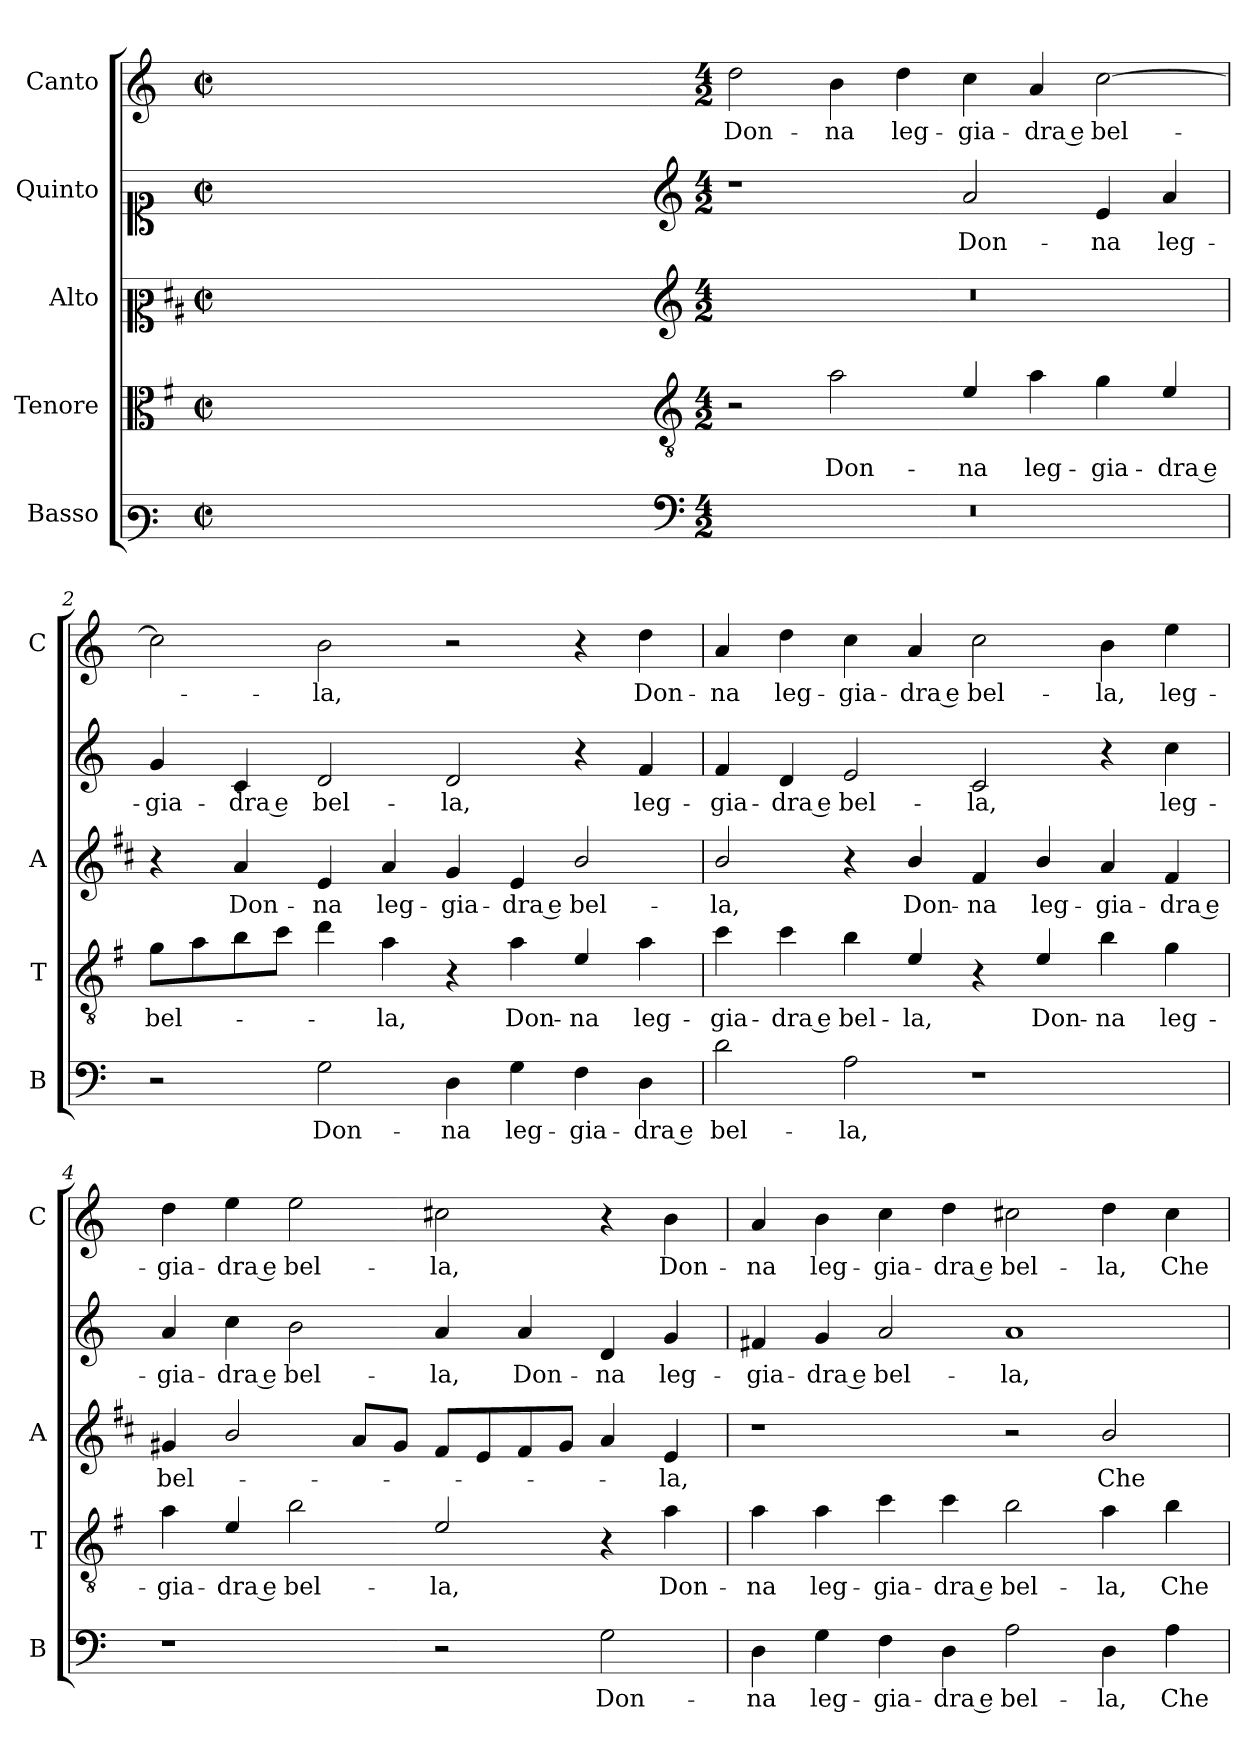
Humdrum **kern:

**kern	**text	**kern	**text	**kern	**text	**kern	**text	**kern	**text
*part5	*part5	*part4	*part4	*part3	*part3	*part2	*part2	*part1	*part1
*staff5	*staff5	*staff4	*staff4	*staff3	*staff3	*staff2	*staff2	*staff1	*staff1
*I"Basso	*	*I"Tenore	*	*I"Alto	*	*I"Quinto	*	*I"Canto	*
*I'B	*	*I'T	*	*I'A	*	*	*	*I'C	*
*clefF3	*	*clefC3	*	*clefC2	*	*clefC1	*	*clefG2	*
*	*	*ITrd4c7	*	*ITrd1c2	*	*	*	*	*
*k[]	*	*k[]	*	*k[]	*	*k[]	*	*k[]	*
*C:	*	*C:	*	*C:	*	*C:	*	*C:	*
*M2/2	*	*M2/2	*	*M2/2	*	*M2/2	*	*M2/2	*
*met(c|)	*	*met(c|)	*	*met(c|)	*	*met(c|)	*	*met(c|)	*
=	=	=	=	=	=	=	=	=	=
1ryy	.	1ryy	.	1ryy	.	1ryy	.	1ryy	.
=1X-	=1X-	=1X-	=1X-	=1X-	=1X-	=1X-	=1X-	=1X-	=1X-
4ryy	.	4ryy	.	4ryy	.	4ryy	.	4ryy	.
4ryy	.	4ryy	.	4ryy	.	4ryy	.	4ryy	.
4ryy	.	4ryy	.	4ryy	.	4ryy	.	4ryy	.
4ryy	.	4ryy	.	4ryy	.	4ryy	.	4ryy	.
=1-	=1-	=1-	=1-	=1-	=1-	=1-	=1-	=1-	=1-
*clefF4	*	*clefGv2	*	*clefG2	*	*clefG2	*	*	*
*M4/2	*	*M4/2	*	*M4/2	*	*M4/2	*	*M4/2	*
!	!	!	!	!	!	!	!	!	!LO:LY:b
0r	.	2r	.	0r	.	1r	.	2dd\	Don-
!	!	!	!LO:LY:b	!	!	!	!	!	!LO:LY:b
.	.	2d\	Don-	.	.	.	.	4b\	-na
!	!	!	!	!	!	!	!	!	!LO:LY:b
.	.	.	.	.	.	.	.	4dd\	leg-
!	!	!	!LO:LY:b	!	!	!	!LO:LY:b	!	!LO:LY:b
.	.	4A/	-na	.	.	2a/	Don-	4cc\	-gia-
!	!	!	!LO:LY:b	!	!	!	!	!	!LO:LY:b
.	.	4d\	leg-	.	.	.	.	4a/	-dra e
!	!	!	!LO:LY:b	!	!	!	!LO:LY:b	!	!LO:LY:b
.	.	4c\	-gia-	.	.	4e/	-na	[2cc\	bel-
!	!	!	!LO:LY:b	!	!	!	!LO:LY:b	!	!
.	.	4A/	-dra e	.	.	4a/	leg-	.	.
=2	=2	=2	=2	=2	=2	=2	=2	=2	=2
!	!	!	!LO:LY:b	!	!	!	!LO:LY:b	!	!
2r	.	8c\L	bel-	4r	.	4g/	-gia-	2cc\]	.
.	.	8d\	.	.	.	.	.	.	.
!	!	!	!	!	!LO:LY:b	!	!LO:LY:b	!	!
.	.	8e\	.	4g/	Don-	4c/	-dra e	.	.
.	.	8f\J	.	.	.	.	.	.	.
!	!LO:LY:b	!	!	!	!LO:LY:b	!	!LO:LY:b	!	!LO:LY:b
2G\	Don-	4g\	.	4d/	-na	2d/	bel-	2b\	-la,
!	!	!	!LO:LY:b	!	!LO:LY:b	!	!	!	!
.	.	4d\	-la,	4g/	leg-	.	.	.	.
!	!LO:LY:b	!	!	!	!LO:LY:b	!	!LO:LY:b	!	!
4D\	-na	4r	.	4f/	-gia-	2d/	-la,	2r	.
!	!LO:LY:b	!	!LO:LY:b	!	!LO:LY:b	!	!	!	!
4G\	leg-	4d\	Don-	4d/	-dra e	.	.	.	.
!	!LO:LY:b	!	!LO:LY:b	!	!LO:LY:b	!	!	!	!
4F\	-gia-	4A/	-na	2a/	bel-	4r	.	4r	.
!	!LO:LY:b	!	!LO:LY:b	!	!	!	!LO:LY:b	!	!LO:LY:b
4D\	-dra e	4d\	leg-	.	.	4f/	leg-	4dd\	Don-
!!LO:LB:g=z
=3	=3	=3	=3	=3	=3	=3	=3	=3	=3
!	!LO:LY:b	!	!LO:LY:b	!	!LO:LY:b	!	!LO:LY:b	!	!LO:LY:b
2d\	bel-	4f\	-gia-	2a/	-la,	4f/	-gia-	4a/	-na
!	!	!	!LO:LY:b	!	!	!	!LO:LY:b	!	!LO:LY:b
.	.	4f\	-dra e	.	.	4d/	-dra e	4dd\	leg-
!	!LO:LY:b	!	!LO:LY:b	!	!	!	!LO:LY:b	!	!LO:LY:b
2A\	-la,	4e\	bel-	4r	.	2e/	bel-	4cc\	-gia-
!	!	!	!LO:LY:b	!	!LO:LY:b	!	!	!	!LO:LY:b
.	.	4A/	-la,	4a/	Don-	.	.	4a/	-dra e
!	!	!	!	!	!LO:LY:b	!	!LO:LY:b	!	!LO:LY:b
1r	.	4r	.	4e/	-na	2c/	-la,	2cc\	bel-
!	!	!	!LO:LY:b	!	!LO:LY:b	!	!	!	!
.	.	4A/	Don-	4a/	leg-	.	.	.	.
!	!	!	!LO:LY:b	!	!LO:LY:b	!	!	!	!LO:LY:b
.	.	4e\	-na	4g/	-gia-	4r	.	4b\	-la,
!	!	!	!LO:LY:b	!	!LO:LY:b	!	!LO:LY:b	!	!LO:LY:b
.	.	4c\	leg-	4e/	-dra e	4cc\	leg-	4ee\	leg-
=4	=4	=4	=4	=4	=4	=4	=4	=4	=4
!	!	!	!LO:LY:b	!	!LO:LY:b	!	!LO:LY:b	!	!LO:LY:b
1r	.	4d\	-gia-	4f#X/	bel-	4a/	-gia-	4dd\	-gia-
!	!	!	!LO:LY:b	!	!	!	!LO:LY:b	!	!LO:LY:b
.	.	4A/	-dra e	2a/	.	4cc\	-dra e	4ee\	-dra e
!	!	!	!LO:LY:b	!	!	!	!LO:LY:b	!	!LO:LY:b
.	.	2e\	bel-	.	.	2b\	bel-	2ee\	bel-
.	.	.	.	8g/L	.	.	.	.	.
.	.	.	.	8f#/J	.	.	.	.	.
!	!	!	!LO:LY:b	!	!	!	!LO:LY:b	!	!LO:LY:b
2r	.	2A/	-la,	8e/L	.	4a/	-la,	2cc#X\	-la,
.	.	.	.	8d/	.	.	.	.	.
!	!	!	!	!	!	!	!LO:LY:b	!	!
.	.	.	.	8e/	.	4a/	Don-	.	.
.	.	.	.	8f#/J	.	.	.	.	.
!	!LO:LY:b	!	!	!	!	!	!LO:LY:b	!	!
2G\	Don-	4r	.	4g/	.	4d/	-na	4r	.
!	!	!	!LO:LY:b	!	!LO:LY:b	!	!LO:LY:b	!	!LO:LY:b
.	.	4d\	Don-	4d/	-la,	4g/	leg-	4b\	Don-
=5	=5	=5	=5	=5	=5	=5	=5	=5	=5
!	!LO:LY:b	!	!LO:LY:b	!	!	!	!LO:LY:b	!	!LO:LY:b
4D\	-na	4d\	-na	1r	.	4f#X/	-gia-	4a/	-na
!	!LO:LY:b	!	!LO:LY:b	!	!	!	!LO:LY:b	!	!LO:LY:b
4G\	leg-	4d\	leg-	.	.	4g/	-dra e	4b\	leg-
!	!LO:LY:b	!	!LO:LY:b	!	!	!	!LO:LY:b	!	!LO:LY:b
4F\	-gia-	4f\	-gia-	.	.	2a/	bel-	4cc\	-gia-
!	!LO:LY:b	!	!LO:LY:b	!	!	!	!	!	!LO:LY:b
4D\	-dra e	4f\	-dra e	.	.	.	.	4dd\	-dra e
!	!LO:LY:b	!	!LO:LY:b	!	!	!	!LO:LY:b	!	!LO:LY:b
2A\	bel-	2e\	bel-	2r	.	1a	-la,	2cc#X\	bel-
!	!LO:LY:b	!	!LO:LY:b	!	!LO:LY:b	!	!	!	!LO:LY:b
4D\	-la,	4d\	-la,	2a/	Che	.	.	4dd\	-la,
!	!LO:LY:b	!	!LO:LY:b	!	!	!	!	!	!LO:LY:b
4A\	Che	4e\	Che	.	.	.	.	4cc#\	Che
=	=	=	=	=	=	=	=	=	=
*-	*-	*-	*-	*-	*-	*-	*-	*-	*-
